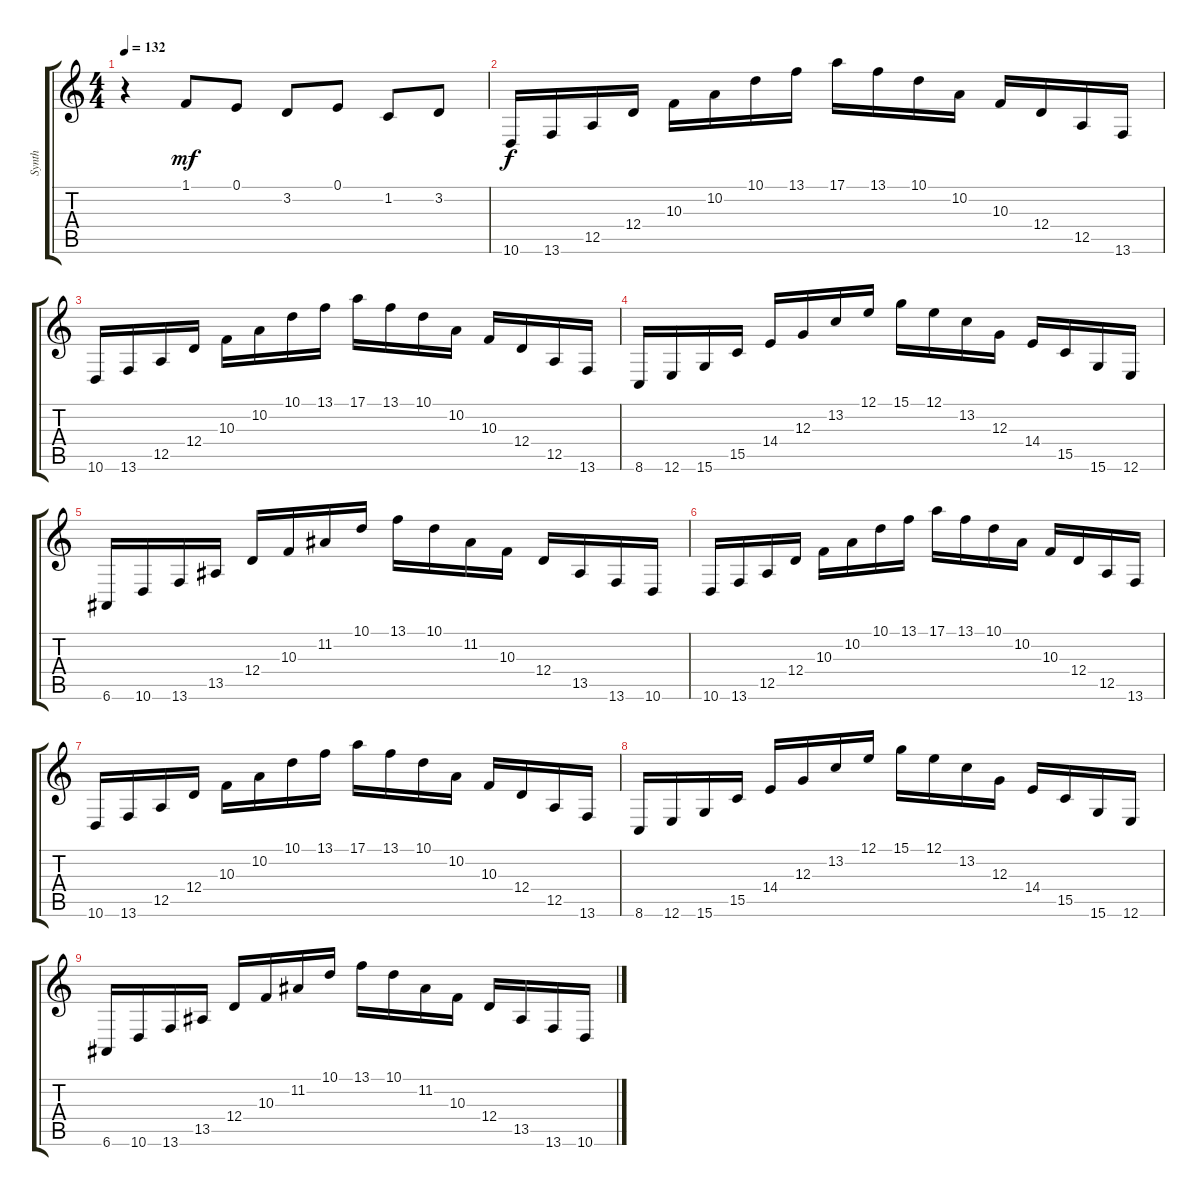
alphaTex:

\track ("Synth" "Synth") {instrument lead1square}
\staff {score tabs}
\tuning (E4 B3 G3 D3 A2 E2) {hide}
\ts (4 4)
\tempo 132
\clef g2
\ks c
r.4{dy fff} 1.1.8{dy mf} 0.1.8 3.2.8 0.1.8 1.2.8 3.2.8 |
10.6.16{dy f volume 12 instrument lead1square} 13.6.16 12.5.16 12.4.16 10.3.16 10.2.16 10.1.16 13.1.16 17.1.16 13.1.16 10.1.16 10.2.16 10.3.16 12.4.16 12.5.16 13.6.16 |
10.6.16 13.6.16 12.5.16 12.4.16 10.3.16 10.2.16 10.1.16 13.1.16 17.1.16 13.1.16 10.1.16 10.2.16 10.3.16 12.4.16 12.5.16 13.6.16 |
8.6.16 12.6.16 15.6.16 15.5.16 14.4.16 12.3.16 13.2.16 12.1.16 15.1.16 12.1.16 13.2.16 12.3.16 14.4.16 15.5.16 15.6.16 12.6.16 |
6.6.16 10.6.16 13.6.16 13.5.16 12.4.16 10.3.16 11.2.16 10.1.16 13.1.16 10.1.16 11.2.16 10.3.16 12.4.16 13.5.16 13.6.16 10.6.16 |
10.6.16 13.6.16 12.5.16 12.4.16 10.3.16 10.2.16 10.1.16 13.1.16 17.1.16 13.1.16 10.1.16 10.2.16 10.3.16 12.4.16 12.5.16 13.6.16 |
10.6.16 13.6.16 12.5.16 12.4.16 10.3.16 10.2.16 10.1.16 13.1.16 17.1.16 13.1.16 10.1.16 10.2.16 10.3.16 12.4.16 12.5.16 13.6.16 |
8.6.16 12.6.16 15.6.16 15.5.16 14.4.16 12.3.16 13.2.16 12.1.16 15.1.16 12.1.16 13.2.16 12.3.16 14.4.16 15.5.16 15.6.16 12.6.16 |
6.6.16 10.6.16 13.6.16 13.5.16 12.4.16 10.3.16 11.2.16 10.1.16 13.1.16 10.1.16 11.2.16 10.3.16 12.4.16 13.5.16 13.6.16 10.6.16
